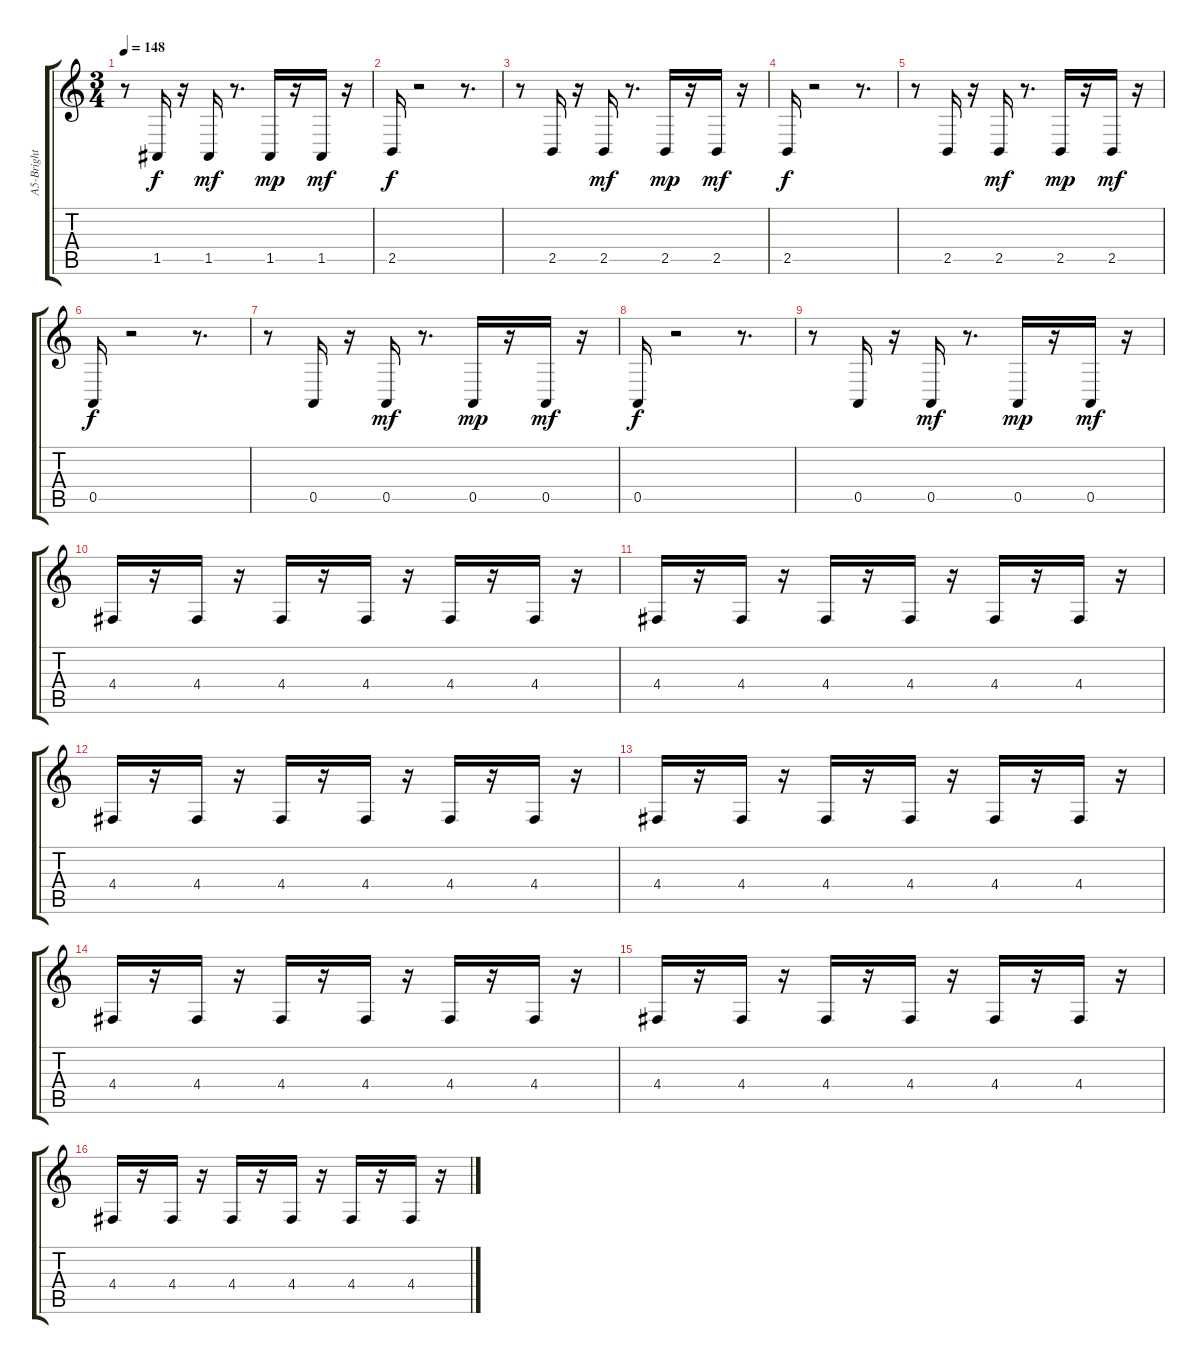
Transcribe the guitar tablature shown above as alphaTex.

\track ("A5-Bright Str: " "A5-Bright ") {instrument stringensemble1}
\staff {score tabs}
\tuning (E4 B3 G3 D3 A2 E2) {hide}
\ts (3 4)
\tempo 148
\clef g2
\ks c
r.8{dy f} 1.5.16 r.16 1.5.16{dy mf} r.8{d} 1.5.16{dy mp} r.16 1.5.16{dy mf} r.16 |
2.5.16{dy f} r.2 r.8{d} |
r.8 2.5.16 r.16 2.5.16{dy mf} r.8{d} 2.5.16{dy mp} r.16 2.5.16{dy mf} r.16 |
2.5.16{dy f} r.2 r.8{d} |
r.8 2.5.16 r.16 2.5.16{dy mf} r.8{d} 2.5.16{dy mp} r.16 2.5.16{dy mf} r.16 |
0.5.16{dy f} r.2 r.8{d} |
r.8 0.5.16 r.16 0.5.16{dy mf} r.8{d} 0.5.16{dy mp} r.16 0.5.16{dy mf} r.16 |
0.5.16{dy f} r.2 r.8{d} |
r.8 0.5.16 r.16 0.5.16{dy mf} r.8{d} 0.5.16{dy mp} r.16 0.5.16{dy mf} r.16 |
4.4.16 r.16 4.4.16 r.16 4.4.16 r.16 4.4.16 r.16 4.4.16 r.16 4.4.16 r.16 |
4.4.16 r.16 4.4.16 r.16 4.4.16 r.16 4.4.16 r.16 4.4.16 r.16 4.4.16 r.16 |
4.4.16 r.16 4.4.16 r.16 4.4.16 r.16 4.4.16 r.16 4.4.16 r.16 4.4.16 r.16 |
4.4.16 r.16 4.4.16 r.16 4.4.16 r.16 4.4.16 r.16 4.4.16 r.16 4.4.16 r.16 |
4.4.16 r.16 4.4.16 r.16 4.4.16 r.16 4.4.16 r.16 4.4.16 r.16 4.4.16 r.16 |
4.4.16 r.16 4.4.16 r.16 4.4.16 r.16 4.4.16 r.16 4.4.16 r.16 4.4.16 r.16 |
4.4.16 r.16 4.4.16 r.16 4.4.16 r.16 4.4.16 r.16 4.4.16 r.16 4.4.16 r.16
